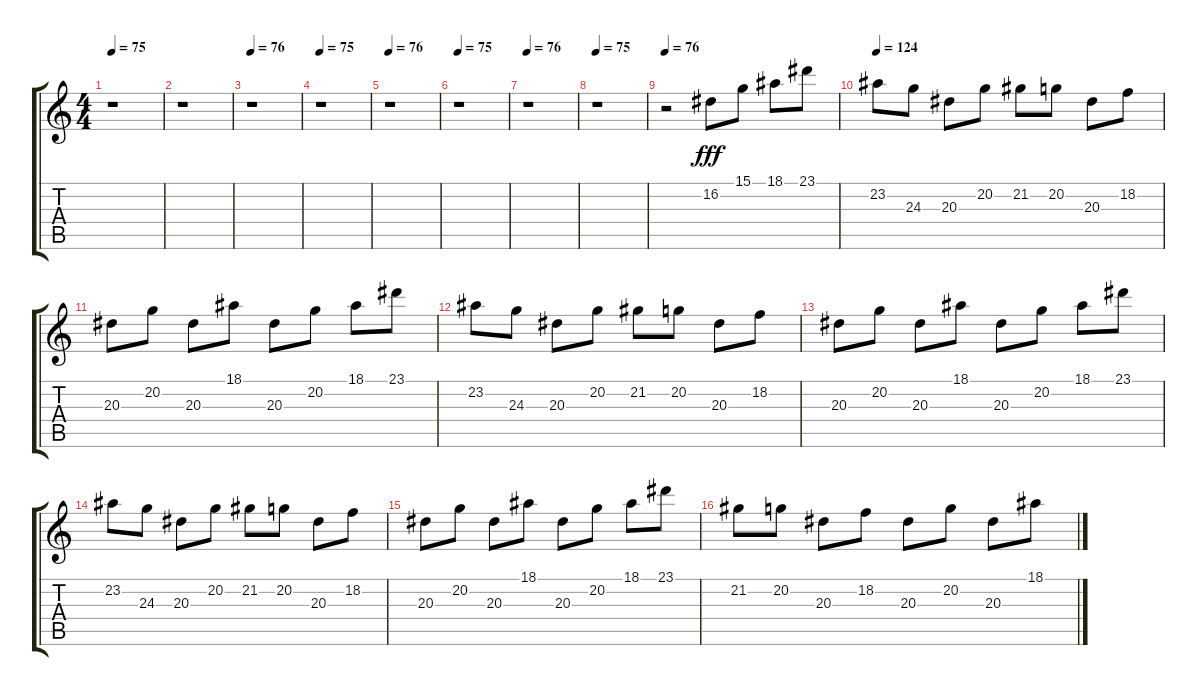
\track "" {instrument pad8sweep}
\staff {score tabs}
\tuning (E4 B3 G3 D3 A2 E2) {hide}
\ts (4 4)
\tempo 75
\clef g2
\ks c
r.1{dy fff instrument pad8sweep} |
r.1 |
\tempo 76
r.1 |
\tempo 75
r.1 |
\tempo 76
r.1 |
\tempo 75
r.1 |
\tempo 76
r.1 |
\tempo 75
r.1 |
\tempo 76
r.2 16.2.8{volume 12 balance 7 instrument ocarina} 15.1.8 18.1.8 23.1.8 |
\tempo 124
23.2.8 24.3.8 20.3.8 20.2.8 21.2.8 20.2.8 20.3.8 18.2.8 |
20.3.8 20.2.8 20.3.8 18.1.8 20.3.8 20.2.8 18.1.8 23.1.8 |
23.2.8{volume 12} 24.3.8{volume 12} 20.3.8{volume 12} 20.2.8{volume 11} 21.2.8{volume 11} 20.2.8{volume 11} 20.3.8{volume 10} 18.2.8{volume 10} |
20.3.8{volume 9} 20.2.8{volume 9} 20.3.8{volume 9} 18.1.8{volume 8} 20.3.8{volume 8} 20.2.8{volume 8} 18.1.8{volume 7} 23.1.8{volume 7} |
23.2.8{volume 6} 24.3.8{volume 6} 20.3.8{volume 6} 20.2.8{volume 5} 21.2.8{volume 5} 20.2.8{volume 4} 20.3.8{volume 4} 18.2.8{volume 4} |
20.3.8{volume 3} 20.2.8{volume 3} 20.3.8{volume 2} 18.1.8{volume 2} 20.3.8{volume 2} 20.2.8{volume 1} 18.1.8{volume 1} 23.1.8{volume 0} |
21.2.8{volume 0} 20.2.8 20.3.8 18.2.8 20.3.8 20.2.8 20.3.8 18.1.8
